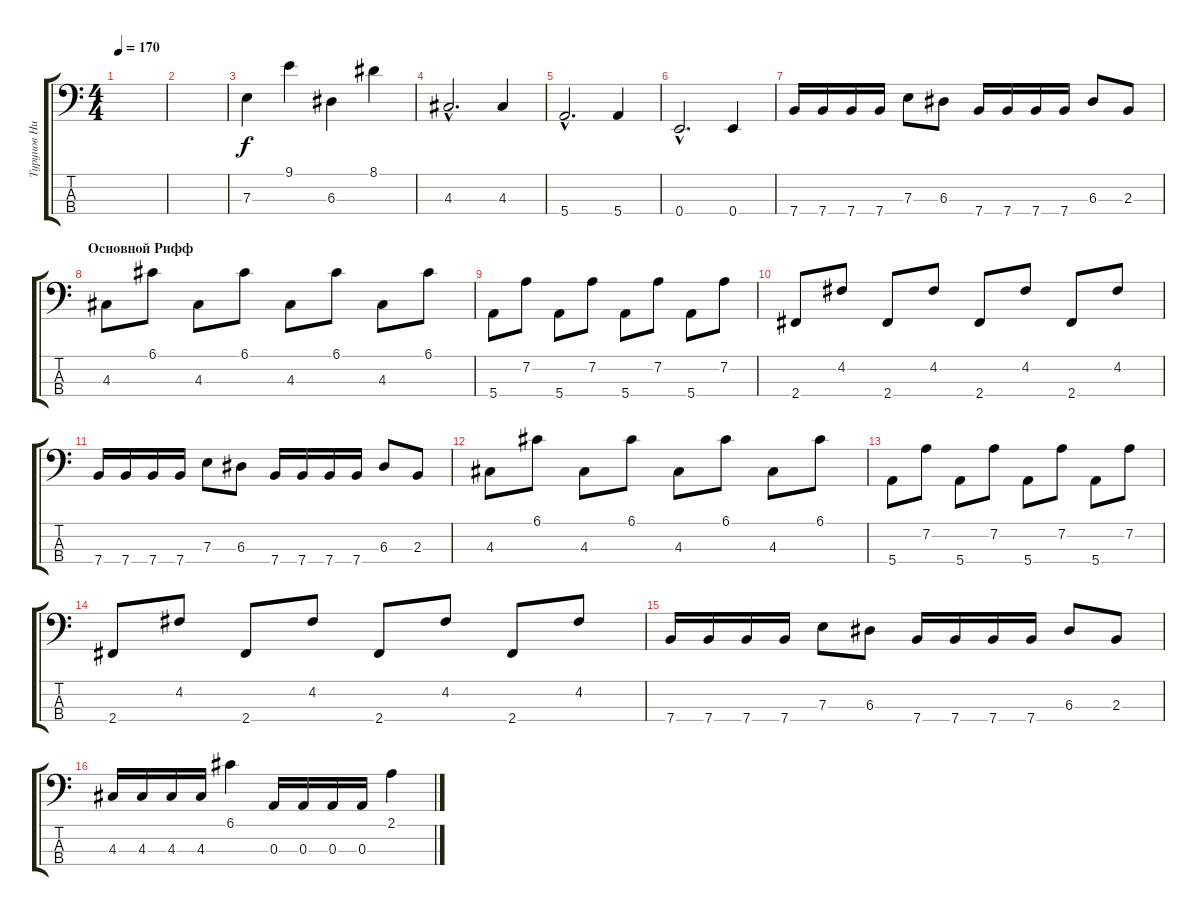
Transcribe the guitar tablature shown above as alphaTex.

\track ("Турунов Николай" "Турунов Ни") {instrument electricbassfinger}
\staff {score tabs}
\tuning (G2 D2 A1 E1) {hide}
\ts (4 4)
\tempo 170
\clef f4
\ks c
|
|
7.3.4 9.1.4 6.3.4 8.1.4 |
4.3{hac}.2{d} 4.3.4 |
5.4{hac}.2{d} 5.4.4 |
0.4{hac}.2{d} 0.4.4 |
7.4.16 7.4.16 7.4.16 7.4.16 7.3.8 6.3.8 7.4.16 7.4.16 7.4.16 7.4.16 6.3.8 2.3.8 |
\section ("" "Основной Рифф")
4.3.8 6.1.8 4.3.8 6.1.8 4.3.8 6.1.8 4.3.8 6.1.8 |
5.4.8 7.2.8 5.4.8 7.2.8 5.4.8 7.2.8 5.4.8 7.2.8 |
2.4.8 4.2.8 2.4.8 4.2.8 2.4.8 4.2.8 2.4.8 4.2.8 |
7.4.16 7.4.16 7.4.16 7.4.16 7.3.8 6.3.8 7.4.16 7.4.16 7.4.16 7.4.16 6.3.8 2.3.8 |
4.3.8 6.1.8 4.3.8 6.1.8 4.3.8 6.1.8 4.3.8 6.1.8 |
5.4.8 7.2.8 5.4.8 7.2.8 5.4.8 7.2.8 5.4.8 7.2.8 |
2.4.8 4.2.8 2.4.8 4.2.8 2.4.8 4.2.8 2.4.8 4.2.8 |
7.4.16 7.4.16 7.4.16 7.4.16 7.3.8 6.3.8 7.4.16 7.4.16 7.4.16 7.4.16 6.3.8 2.3.8 |
4.3.16 4.3.16 4.3.16 4.3.16 6.1.4 0.3.16 0.3.16 0.3.16 0.3.16 2.1.4
